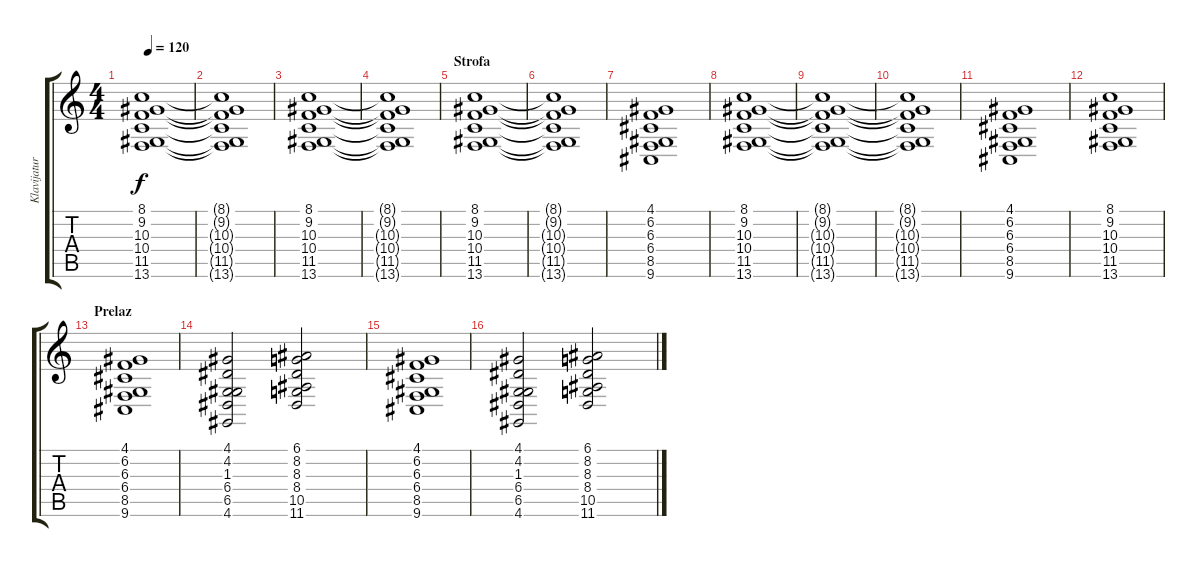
\track ("Klavijature 1" "Klavijatur") {instrument pad2warm}
\staff {score tabs}
\tuning (E4 B3 G3 D3 A2 E2) {hide}
\ts (4 4)
\tempo 120
\clef g2
\ks c
(8.1 9.2 10.3 10.4 11.5 13.6).1{dy f} |
(8.1{t} 9.2{t} 10.3{t} 10.4{t} 11.5{t} 13.6{t}).1 |
(8.1 9.2 10.3 10.4 11.5 13.6).1 |
(8.1{t} 9.2{t} 10.3{t} 10.4{t} 11.5{t} 13.6{t}).1 |
\section ("" "Strofa")
(8.1 9.2 10.3 10.4 11.5 13.6).1 |
(8.1{t} 9.2{t} 10.3{t} 10.4{t} 11.5{t} 13.6{t}).1 |
(4.1 6.2 6.3 6.4 8.5 9.6).1 |
(8.1 9.2 10.3 10.4 11.5 13.6).1 |
(8.1{t} 9.2{t} 10.3{t} 10.4{t} 11.5{t} 13.6{t}).1 |
(8.1{t} 9.2{t} 10.3{t} 10.4{t} 11.5{t} 13.6{t}).1 |
(4.1 6.2 6.3 6.4 8.5 9.6).1 |
(8.1 9.2 10.3 10.4 11.5 13.6).1 |
\section ("" "Prelaz")
(4.1 6.2 6.3 6.4 8.5 9.6).1 |
(4.1 4.2 1.3 6.4 6.5 4.6).2 (6.1 8.2 8.3 8.4 10.5 11.6).2 |
(4.1 6.2 6.3 6.4 8.5 9.6).1 |
(4.1 4.2 1.3 6.4 6.5 4.6).2 (6.1 8.2 8.3 8.4 10.5 11.6).2
